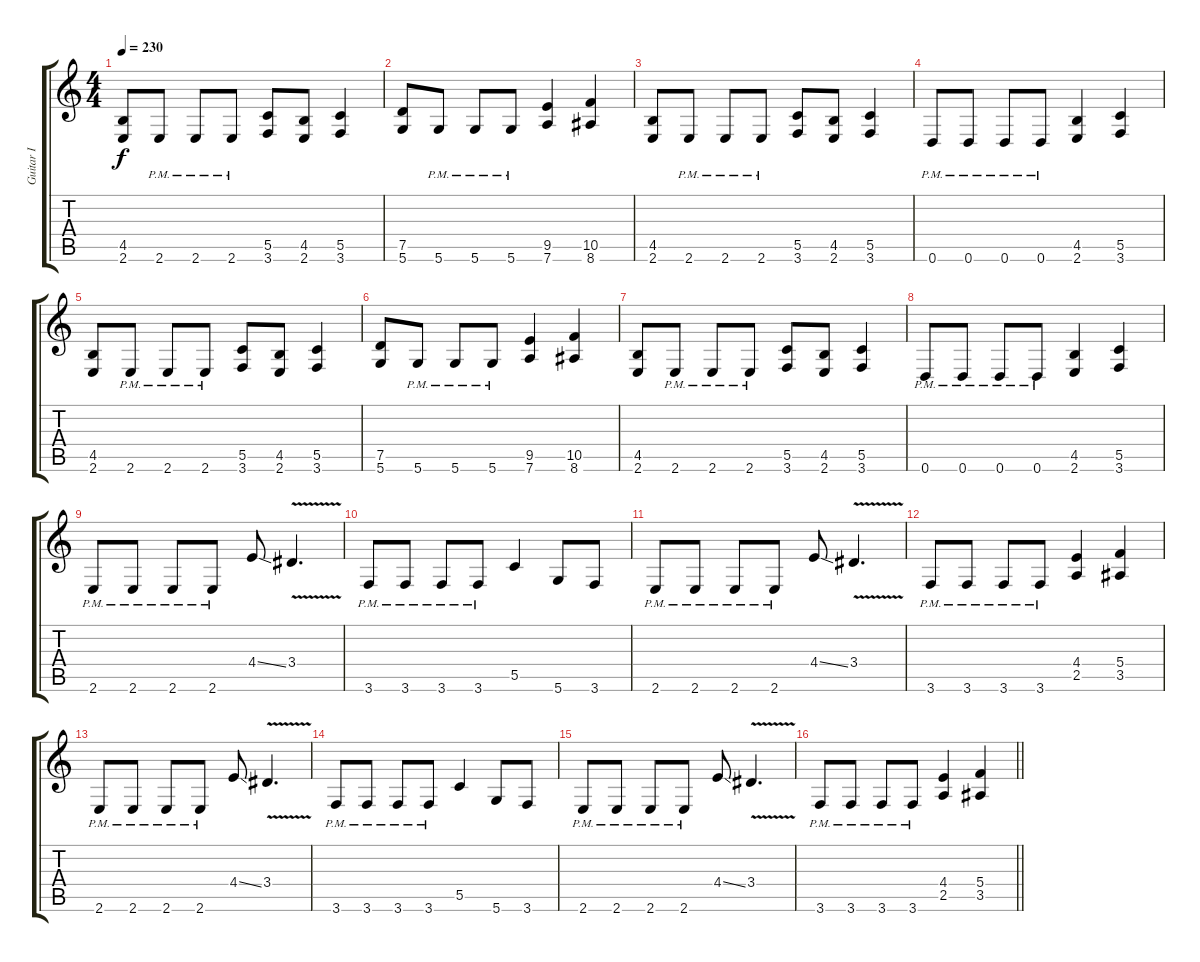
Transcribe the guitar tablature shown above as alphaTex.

\track ("Guitar I" "Guitar I") {instrument distortionguitar}
\staff {score tabs}
\tuning (D4 A3 F3 C3 G2 D2) {hide}
\ts (4 4)
\tempo 230
\clef g2
\ks c
(4.5 2.6).8{dy f} 2.6{pm}.8 2.6{pm}.8 2.6{pm}.8 (5.5 3.6).8 (4.5 2.6).8 (5.5 3.6).4 |
(7.5 5.6).8 5.6{pm}.8 5.6{pm}.8 5.6{pm}.8 (9.5 7.6).4 (10.5 8.6).4 |
(4.5 2.6).8 2.6{pm}.8 2.6{pm}.8 2.6{pm}.8 (5.5 3.6).8 (4.5 2.6).8 (5.5 3.6).4 |
0.6{pm}.8 0.6{pm}.8 0.6{pm}.8 0.6{pm}.8 (4.5 2.6).4 (5.5 3.6).4 |
(4.5 2.6).8 2.6{pm}.8 2.6{pm}.8 2.6{pm}.8 (5.5 3.6).8 (4.5 2.6).8 (5.5 3.6).4 |
(7.5 5.6).8 5.6{pm}.8 5.6{pm}.8 5.6{pm}.8 (9.5 7.6).4 (10.5 8.6).4 |
(4.5 2.6).8 2.6{pm}.8 2.6{pm}.8 2.6{pm}.8 (5.5 3.6).8 (4.5 2.6).8 (5.5 3.6).4 |
0.6{pm}.8 0.6{pm}.8 0.6{pm}.8 0.6{pm}.8 (4.5 2.6).4 (5.5 3.6).4 |
2.6{pm}.8 2.6{pm}.8 2.6{pm}.8 2.6{pm}.8 4.4{ss}.8 3.4{v}.4{d} |
3.6{pm}.8 3.6{pm}.8 3.6{pm}.8 3.6{pm}.8 5.5.4 5.6.8 3.6.8 |
2.6{pm}.8 2.6{pm}.8 2.6{pm}.8 2.6{pm}.8 4.4{ss}.8 3.4{v}.4{d} |
3.6{pm}.8 3.6{pm}.8 3.6{pm}.8 3.6{pm}.8 (4.4 2.5).4 (5.4 3.5).4 |
2.6{pm}.8 2.6{pm}.8 2.6{pm}.8 2.6{pm}.8 4.4{ss}.8 3.4{v}.4{d} |
3.6{pm}.8 3.6{pm}.8 3.6{pm}.8 3.6{pm}.8 5.5.4 5.6.8 3.6.8 |
2.6{pm}.8 2.6{pm}.8 2.6{pm}.8 2.6{pm}.8 4.4{ss}.8 3.4{v}.4{d} |
\barLineRight lightlight
3.6{pm}.8 3.6{pm}.8 3.6{pm}.8 3.6{pm}.8 (4.4 2.5).4 (5.4 3.5).4
